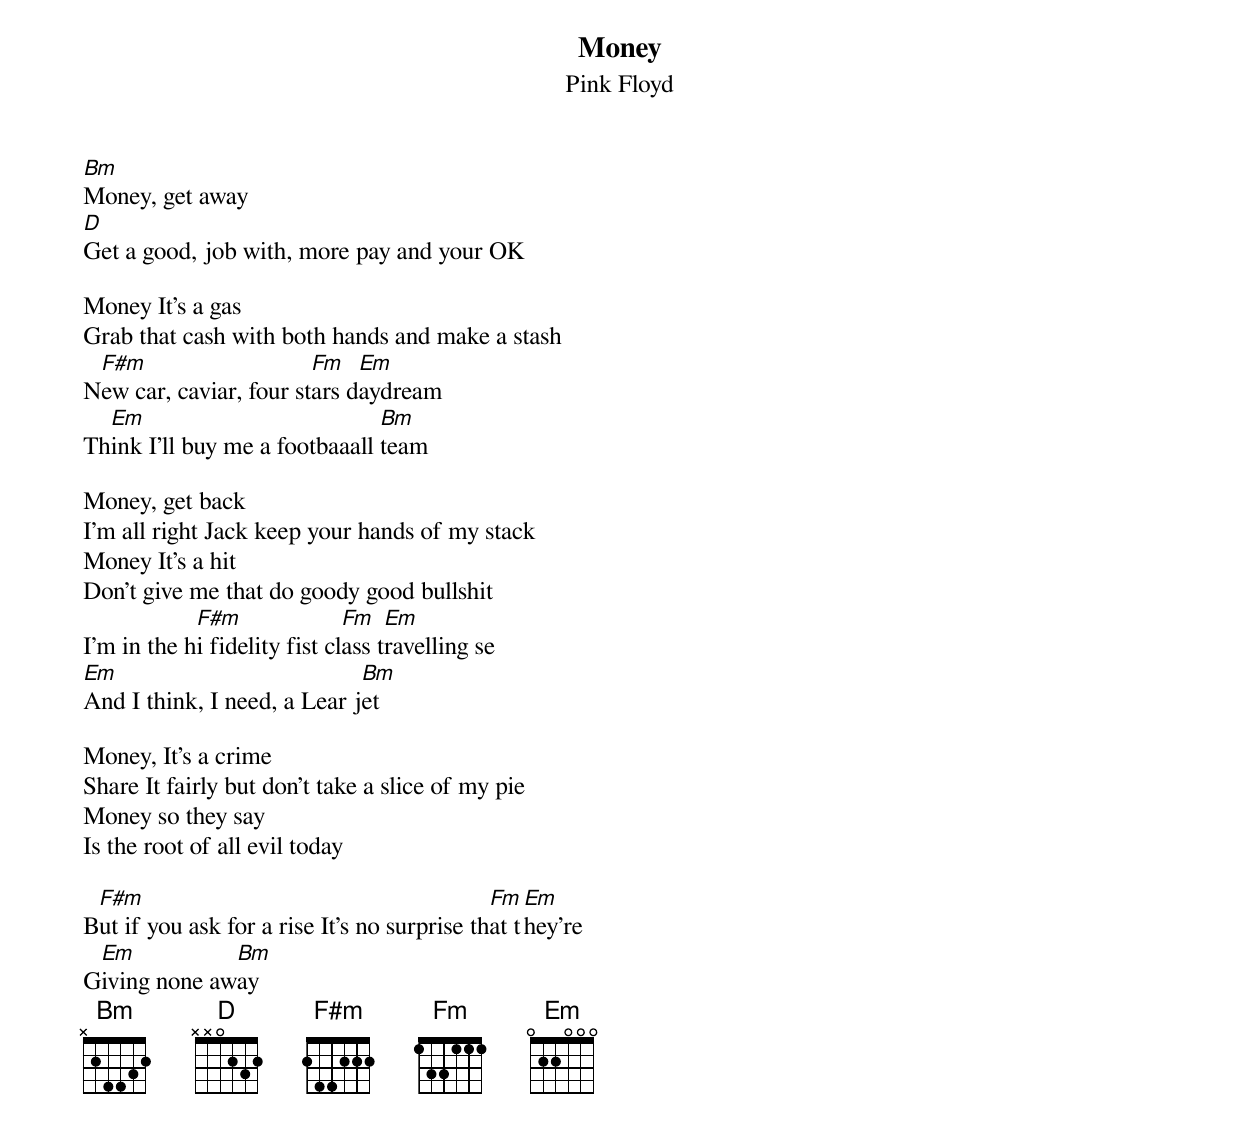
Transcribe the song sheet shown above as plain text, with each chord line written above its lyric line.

Money
Pink Floyd

Bm
Money, get away
D
Get a good, job with, more pay and your OK

Money It's a gas
Grab that cash with both hands and make a stash
 F#m                    Fm   Em
New car, caviar, four stars daydream
  Em                           Bm
Think I'll buy me a footbaaall team

Money, get back
I'm all right Jack keep your hands of my stack
Money It's a hit
Don't give me that do goody good bullshit
            F#m               Fm   Em
I'm in the hi fidelity fist class travelling se
Em                           Bm
And I think, I need, a Lear jet

Money, It's a crime
Share It fairly but don't take a slice of my pie
Money so they say
Is the root of all evil today

 F#m                                         Fm  Em
But if you ask for a rise It's no surprise that they're
 Em           Bm
Giving none away
